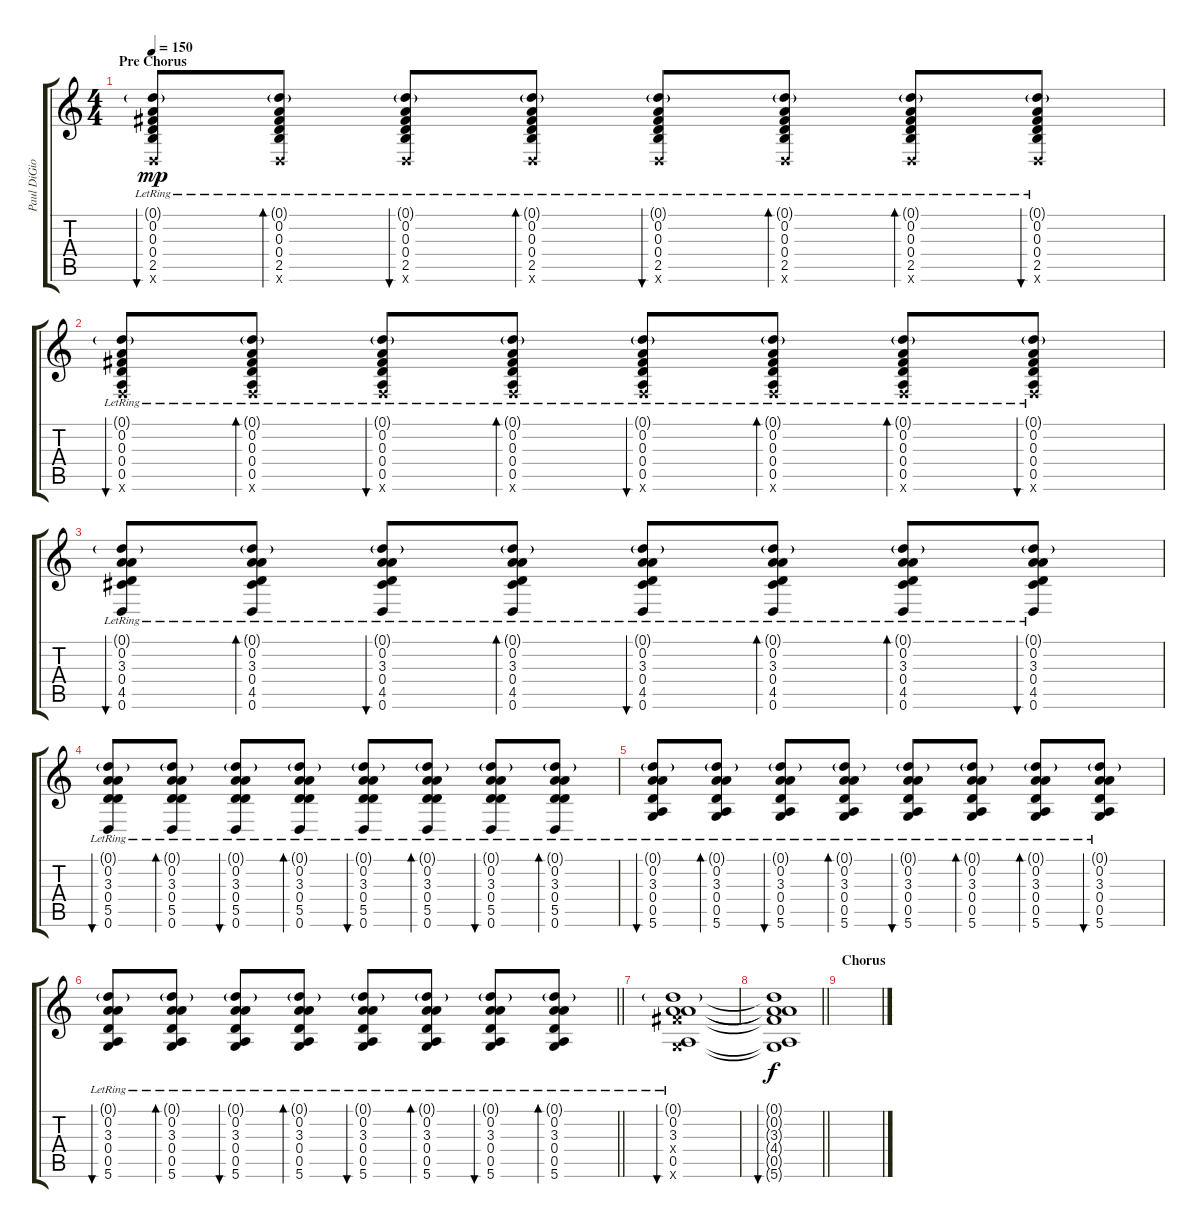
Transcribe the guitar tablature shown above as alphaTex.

\track ("Paul DiGiovanni (Overdub Lead Guitar)" "Paul DiGio") {instrument overdrivenguitar}
\staff {score tabs}
\tuning (D4 A3 Gb3 D3 A2 D2) {hide}
\ts (4 4)
\section ("" "Pre Chorus")
\tempo 150
\clef g2
\ks c
(0.1{g lr} 0.2{lr} 0.3{lr} 0.4{lr} 2.5{lr} 0.6{x}).8{bu 60 dy mp} (0.1{g lr} 0.2{lr} 0.3{lr} 0.4{lr} 2.5{lr} 0.6{x}).8{bd 60} (0.1{g lr} 0.2{lr} 0.3{lr} 0.4{lr} 2.5{lr} 0.6{x}).8{bu 60} (0.1{g lr} 0.2{lr} 0.3{lr} 0.4{lr} 2.5{lr} 0.6{x}).8{bd 60} (0.1{g lr} 0.2{lr} 0.3{lr} 0.4{lr} 2.5{lr} 0.6{x}).8{bu 60} (0.1{g lr} 0.2{lr} 0.3{lr} 0.4{lr} 2.5{lr} 0.6{x}).8{bd 60} (0.1{g lr} 0.2{lr} 0.3{lr} 0.4{lr} 2.5{lr} 0.6{x}).8{bd 60} (0.1{g lr} 0.2{lr} 0.3{lr} 0.4{lr} 2.5{lr} 0.6{x}).8{bu 60} |
(0.1{g lr} 0.2{lr} 0.3{lr} 0.4{lr} 0.5{lr} 3.6{x}).8{bu 60} (0.1{g lr} 0.2{lr} 0.3{lr} 0.4{lr} 0.5{lr} 3.6{x}).8{bd 60} (0.1{g lr} 0.2{lr} 0.3{lr} 0.4{lr} 0.5{lr} 3.6{x}).8{bu 60} (0.1{g lr} 0.2{lr} 0.3{lr} 0.4{lr} 0.5{lr} 3.6{x}).8{bd 60} (0.1{g lr} 0.2{lr} 0.3{lr} 0.4{lr} 0.5{lr} 3.6{x}).8{bu 60} (0.1{g lr} 0.2{lr} 0.3{lr} 0.4{lr} 0.5{lr} 3.6{x}).8{bd 60} (0.1{g lr} 0.2{lr} 0.3{lr} 0.4{lr} 0.5{lr} 3.6{x}).8{bd 60} (0.1{g lr} 0.2{lr} 0.3{lr} 0.4{lr} 0.5{lr} 3.6{x}).8{bu 60} |
(0.1{g lr} 0.2{lr} 3.3{lr} 0.4{lr} 4.5{lr} 0.6{lr}).8{bu 60} (0.1{g lr} 0.2{lr} 3.3{lr} 0.4{lr} 4.5{lr} 0.6{lr}).8{bd 60} (0.1{g lr} 0.2{lr} 3.3{lr} 0.4{lr} 4.5{lr} 0.6{lr}).8{bu 60} (0.1{g lr} 0.2{lr} 3.3{lr} 0.4{lr} 4.5{lr} 0.6{lr}).8{bd 60} (0.1{g lr} 0.2{lr} 3.3{lr} 0.4{lr} 4.5{lr} 0.6{lr}).8{bu 60} (0.1{g lr} 0.2{lr} 3.3{lr} 0.4{lr} 4.5{lr} 0.6{lr}).8{bd 60} (0.1{g lr} 0.2{lr} 3.3{lr} 0.4{lr} 4.5{lr} 0.6{lr}).8{bd 60} (0.1{g lr} 0.2{lr} 3.3{lr} 0.4{lr} 4.5{lr} 0.6{lr}).8{bu 60} |
(0.1{g lr} 0.2{lr} 3.3{lr} 0.4{lr} 5.5{lr} 0.6{lr}).8{bu 60} (0.1{g lr} 0.2{lr} 3.3{lr} 0.4{lr} 5.5{lr} 0.6{lr}).8{bd 60} (0.1{g lr} 0.2{lr} 3.3{lr} 0.4{lr} 5.5{lr} 0.6{lr}).8{bu 60} (0.1{g lr} 0.2{lr} 3.3{lr} 0.4{lr} 5.5{lr} 0.6{lr}).8{bd 60} (0.1{g lr} 0.2{lr} 3.3{lr} 0.4{lr} 5.5{lr} 0.6{lr}).8{bu 60} (0.1{g lr} 0.2{lr} 3.3{lr} 0.4{lr} 5.5{lr} 0.6{lr}).8{bd 60} (0.1{g lr} 0.2{lr} 3.3{lr} 0.4{lr} 5.5{lr} 0.6{lr}).8{bu 60} (0.1{g lr} 0.2{lr} 3.3{lr} 0.4{lr} 5.5{lr} 0.6{lr}).8{bd 60} |
(0.1{g lr} 0.2{lr} 3.3{lr} 0.4{lr} 0.5{lr} 5.6{lr}).8{bu 60} (0.1{g lr} 0.2{lr} 3.3{lr} 0.4{lr} 0.5{lr} 5.6{lr}).8{bd 60} (0.1{g lr} 0.2{lr} 3.3{lr} 0.4{lr} 0.5{lr} 5.6{lr}).8{bu 60} (0.1{g lr} 0.2{lr} 3.3{lr} 0.4{lr} 0.5{lr} 5.6{lr}).8{bd 60} (0.1{g lr} 0.2{lr} 3.3{lr} 0.4{lr} 0.5{lr} 5.6{lr}).8{bu 60} (0.1{g lr} 0.2{lr} 3.3{lr} 0.4{lr} 0.5{lr} 5.6{lr}).8{bd 60} (0.1{g lr} 0.2{lr} 3.3{lr} 0.4{lr} 0.5{lr} 5.6{lr}).8{bd 60} (0.1{g lr} 0.2{lr} 3.3{lr} 0.4{lr} 0.5{lr} 5.6{lr}).8{bu 60} |
\barLineRight lightlight
(0.1{g lr} 0.2{lr} 3.3{lr} 0.4{lr} 0.5{lr} 5.6{lr}).8{bu 60} (0.1{g lr} 0.2{lr} 3.3{lr} 0.4{lr} 0.5{lr} 5.6{lr}).8{bd 60} (0.1{g lr} 0.2{lr} 3.3{lr} 0.4{lr} 0.5{lr} 5.6{lr}).8{bu 60} (0.1{g lr} 0.2{lr} 3.3{lr} 0.4{lr} 0.5{lr} 5.6{lr}).8{bd 60} (0.1{g lr} 0.2{lr} 3.3{lr} 0.4{lr} 0.5{lr} 5.6{lr}).8{bu 60} (0.1{g lr} 0.2{lr} 3.3{lr} 0.4{lr} 0.5{lr} 5.6{lr}).8{bd 60} (0.1{g lr} 0.2{lr} 3.3{lr} 0.4{lr} 0.5{lr} 5.6{lr}).8{bu 60} (0.1{g lr} 0.2{lr} 3.3{lr} 0.4{lr} 0.5{lr} 5.6{lr}).8{bd 60} |
(0.1{g lr} 0.2{lr} 3.3{lr} 4.4{x} 0.5{lr} 5.6{x}).1{bu 240} |
\barLineRight lightlight
(0.1{t} 0.2{t} 3.3{t} 4.4{t} 0.5{t} 5.6{t}).1{bu 240 dy f} |
\section ("" "Chorus")
